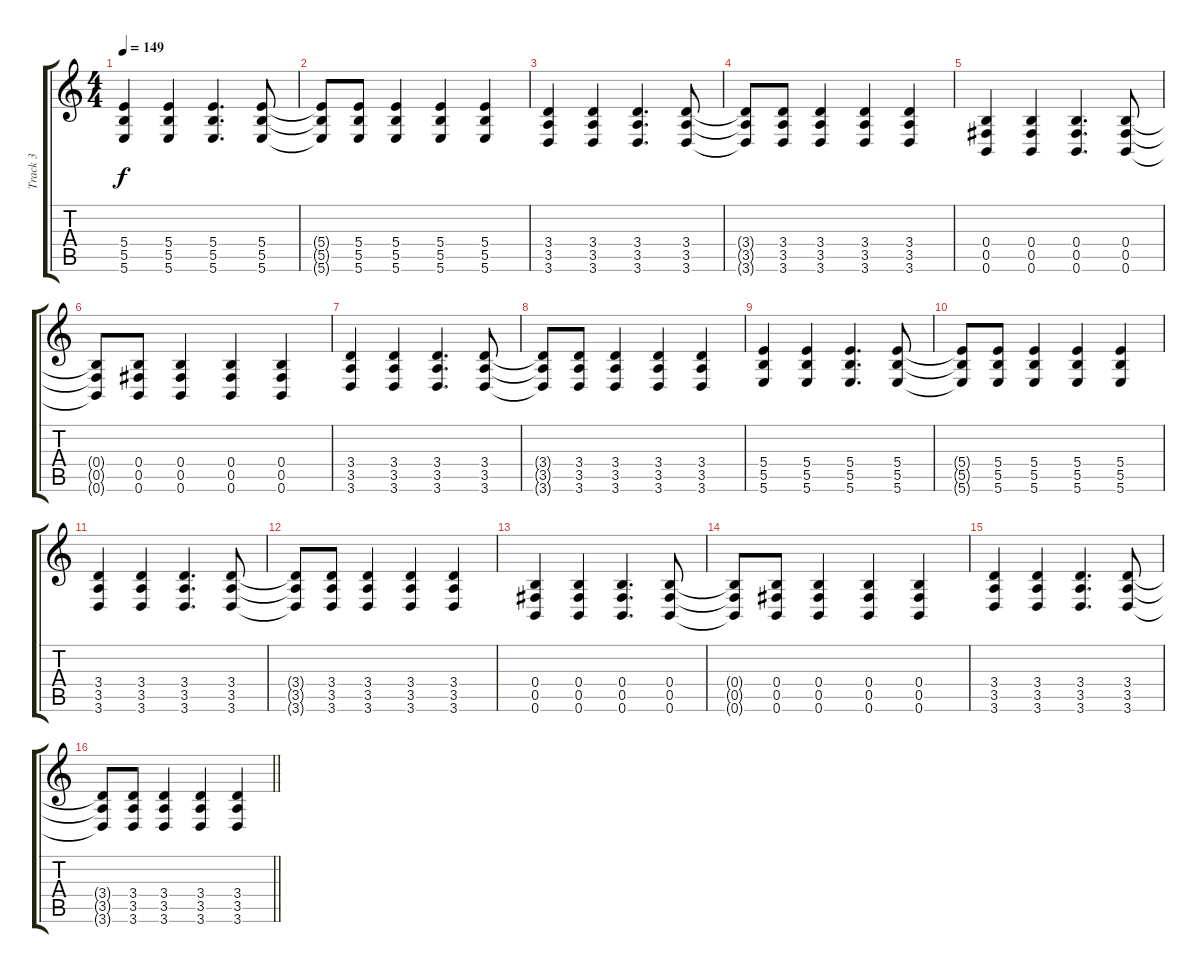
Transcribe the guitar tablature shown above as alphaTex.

\track ("Track 3" "Track 3") {instrument distortionguitar}
\staff {score tabs}
\tuning (Db4 Ab3 E3 B2 Gb2 B1) {hide}
\ts (4 4)
\tempo 149
\clef g2
\ks c
(5.4 5.5 5.6).4{dy f} (5.4 5.5 5.6).4 (5.4 5.5 5.6).4{d} (5.4 5.5 5.6).8 |
(5.4{t} 5.5{t} 5.6{t}).8 (5.4 5.5 5.6).8 (5.4 5.5 5.6).4 (5.4 5.5 5.6).4 (5.4 5.5 5.6).4 |
(3.4 3.5 3.6).4 (3.4 3.5 3.6).4 (3.4 3.5 3.6).4{d} (3.4 3.5 3.6).8 |
(3.4{t} 3.5{t} 3.6{t}).8 (3.4 3.5 3.6).8 (3.4 3.5 3.6).4 (3.4 3.5 3.6).4 (3.4 3.5 3.6).4 |
(0.4 0.5 0.6).4 (0.4 0.5 0.6).4 (0.4 0.5 0.6).4{d} (0.4 0.5 0.6).8 |
(0.4{t} 0.5{t} 0.6{t}).8 (0.4 0.5 0.6).8 (0.4 0.5 0.6).4 (0.4 0.5 0.6).4 (0.4 0.5 0.6).4 |
(3.4 3.5 3.6).4 (3.4 3.5 3.6).4 (3.4 3.5 3.6).4{d} (3.4 3.5 3.6).8 |
(3.4{t} 3.5{t} 3.6{t}).8 (3.4 3.5 3.6).8 (3.4 3.5 3.6).4 (3.4 3.5 3.6).4 (3.4 3.5 3.6).4 |
(5.4 5.5 5.6).4 (5.4 5.5 5.6).4 (5.4 5.5 5.6).4{d} (5.4 5.5 5.6).8 |
(5.4{t} 5.5{t} 5.6{t}).8 (5.4 5.5 5.6).8 (5.4 5.5 5.6).4 (5.4 5.5 5.6).4 (5.4 5.5 5.6).4 |
(3.4 3.5 3.6).4 (3.4 3.5 3.6).4 (3.4 3.5 3.6).4{d} (3.4 3.5 3.6).8 |
(3.4{t} 3.5{t} 3.6{t}).8 (3.4 3.5 3.6).8 (3.4 3.5 3.6).4 (3.4 3.5 3.6).4 (3.4 3.5 3.6).4 |
(0.4 0.5 0.6).4 (0.4 0.5 0.6).4 (0.4 0.5 0.6).4{d} (0.4 0.5 0.6).8 |
(0.4{t} 0.5{t} 0.6{t}).8 (0.4 0.5 0.6).8 (0.4 0.5 0.6).4 (0.4 0.5 0.6).4 (0.4 0.5 0.6).4 |
(3.4 3.5 3.6).4 (3.4 3.5 3.6).4 (3.4 3.5 3.6).4{d} (3.4 3.5 3.6).8 |
\barLineRight lightlight
(3.4{t} 3.5{t} 3.6{t}).8 (3.4 3.5 3.6).8 (3.4 3.5 3.6).4 (3.4 3.5 3.6).4 (3.4 3.5 3.6).4
